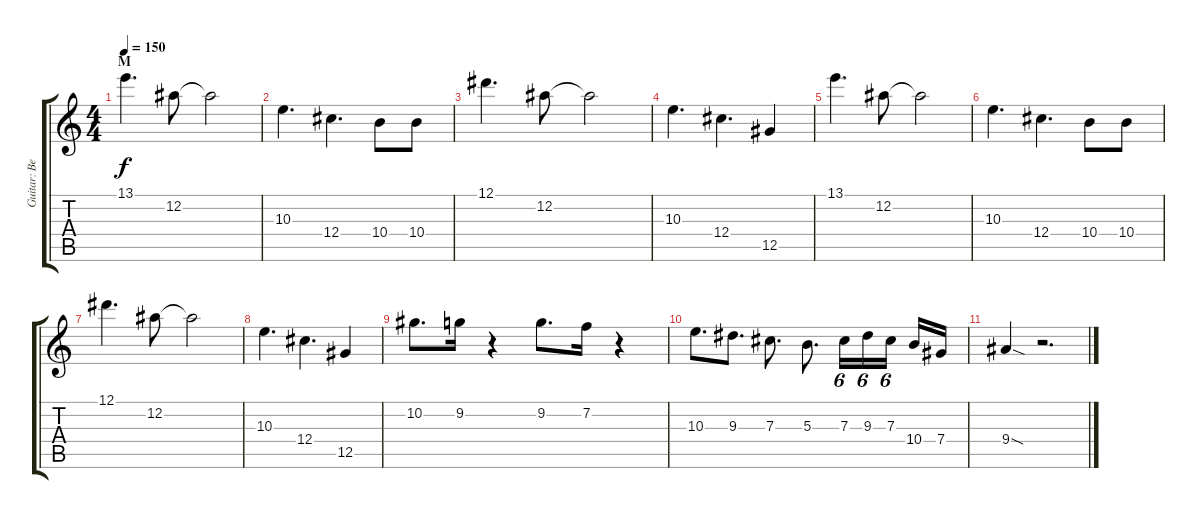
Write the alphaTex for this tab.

\track ("Guitar: Ben" "Guitar: Be") {instrument distortionguitar}
\staff {score tabs}
\tuning (Eb4 Bb3 Gb3 Db3 Ab2 Eb2) {hide}
\ts (4 4)
\section ("" "M")
\tempo 150
\clef g2
\ks c
13.1.4{d dy f} 12.2.8 12.2{t}.2 |
10.3.4{d} 12.4.4{d} 10.4.8 10.4.8 |
12.1.4{d} 12.2.8 12.2{t}.2 |
10.3.4{d} 12.4.4{d} 12.5.4 |
13.1.4{d} 12.2.8 12.2{t}.2 |
10.3.4{d} 12.4.4{d} 10.4.8 10.4.8 |
12.1.4{d} 12.2.8 12.2{t}.2 |
10.3.4{d} 12.4.4{d} 12.5.4 |
10.2.8{d} 9.2.16 r.4 9.2.8{d} 7.2.16 r.4 |
10.3.8{d} 9.3.8{d} 7.3.8{d} 5.3.8{d} 7.3.16{tu (6 4)} 9.3.16{tu (6 4)} 7.3.16{tu (6 4) beam splitsecondary} 10.4.16 7.4.16 |
9.4{sod}.4 r.2{d}
